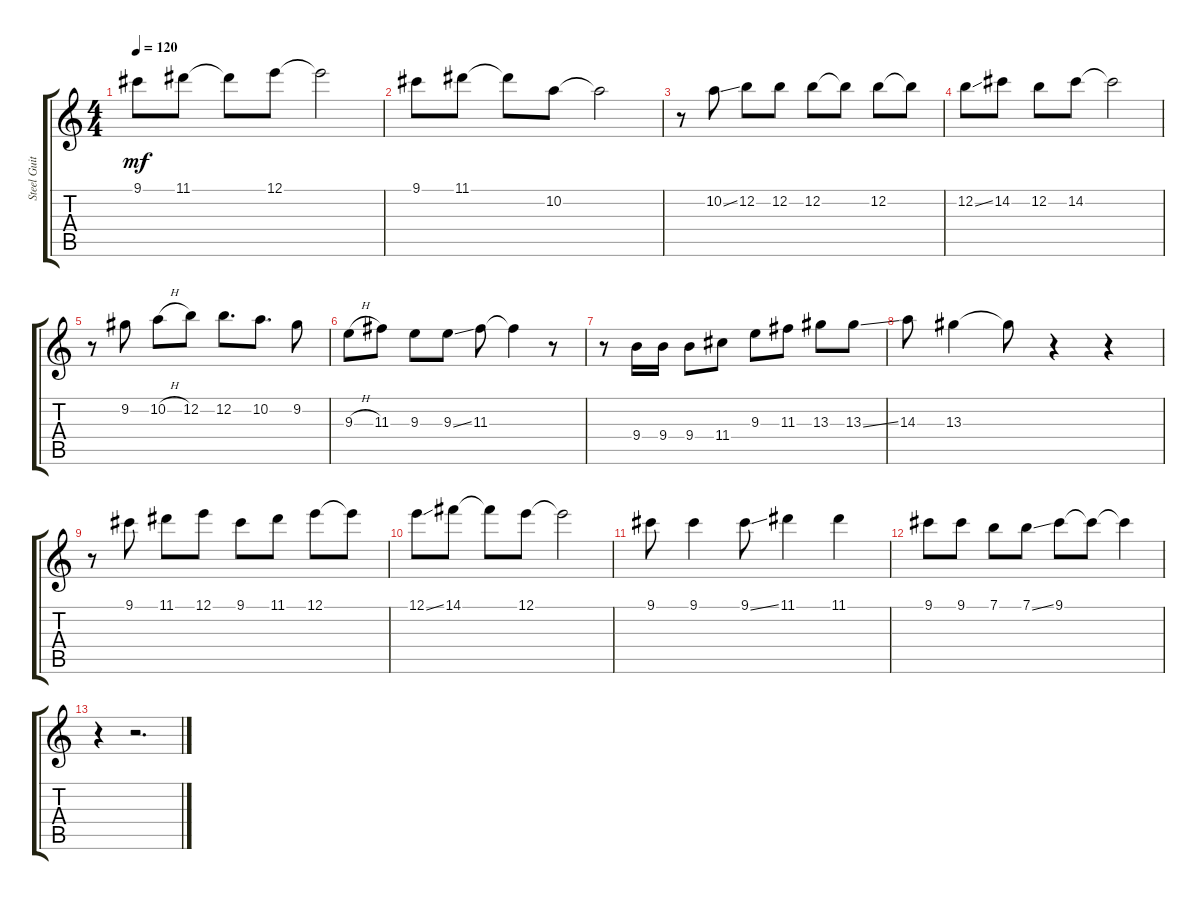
\track ("Steel Guitar" "Steel Guit") {instrument acousticguitarsteel}
\staff {score tabs}
\tuning (E4 B3 G3 D3 A2 E2) {hide}
\ts (4 4)
\tempo 120
\clef g2
\ks c
9.1.8{dy mf} 11.1.8 11.1{t}.8 12.1.8 12.1{t}.2 |
9.1.8 11.1.8 11.1{t}.8 10.2.8 10.2{t}.2 |
r.8 10.2{ss}.8 12.2.8 12.2.8 12.2.8 12.2{t}.8 12.2.8 12.2{t}.8 |
12.2{ss}.8 14.2.8 12.2.8 14.2.8 14.2{t}.2 |
r.8 9.2.8 10.2{h}.8 12.2.8 12.2.8{d} 10.2.8{d} 9.2.8 |
9.3{h}.8 11.3.8 9.3.8 9.3{ss}.8 11.3.8 11.3{t}.4 r.8 |
r.8{txt ""} 9.4.16 9.4.16 9.4.8 11.4.8 9.3.8 11.3.8 13.3.8 13.3{ss}.8 |
14.3.8 13.3.4 13.3{t}.8 r.4 r.4 |
r.8 9.1.8 11.1.8 12.1.8 9.1.8 11.1.8 12.1.8 12.1{t}.8 |
12.1{ss}.8 14.1.8 14.1{t}.8 12.1.8 12.1{t}.2 |
9.1.8 9.1.4 9.1{ss}.8 11.1.4 11.1.4 |
9.1.8 9.1.8 7.1.8 7.1{ss}.8 9.1.8 9.1{t}.8 9.1{t}.4 |
r.4 r.2{d}
